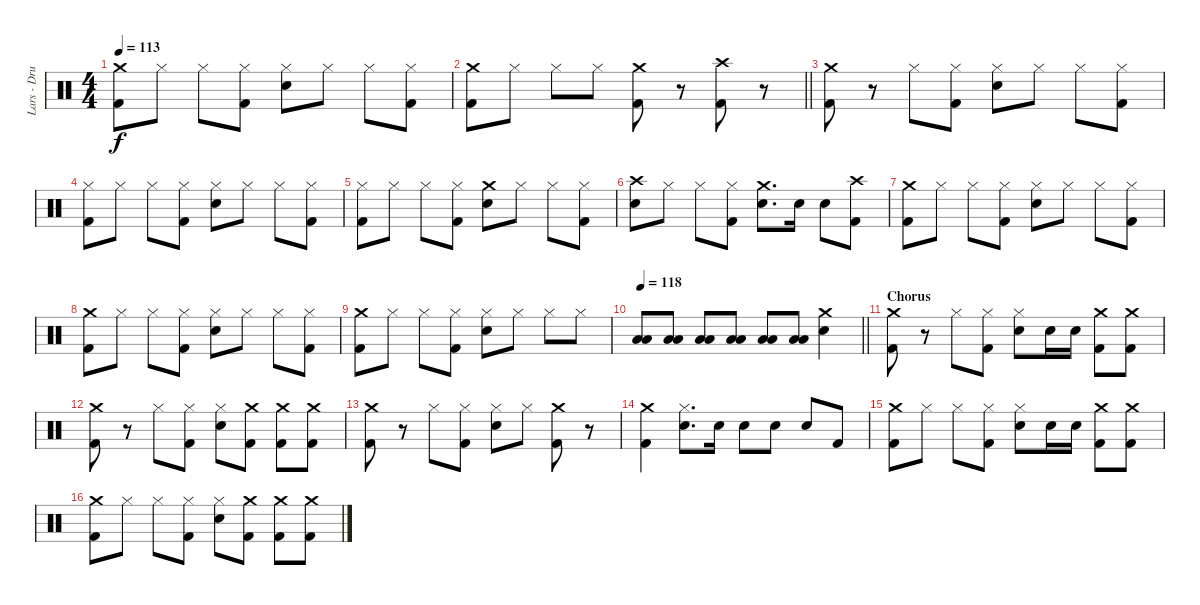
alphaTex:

\track ("Lars - Drums" "Lars - Dru") {instrument percussion}
\staff {score}
\articulation defaults
\ts (4 4)
\tempo 113
\clef neutral
\ks c
("Crash medium (hit)" "Kick (hit) 2").8{dy f} "Hi-Hat (closed)".8 "Hi-Hat (closed)".8 ("Hi-Hat (closed)" "Kick (hit) 2").8 ("Hi-Hat (closed)" "Snare (hit) 2").8 "Hi-Hat (closed)".8 "Hi-Hat (closed)".8 ("Hi-Hat (closed)" "Kick (hit) 2").8 |
\barLineRight lightlight
("Crash medium (hit)" "Kick (hit) 2").8 "Hi-Hat (closed)".8 "Hi-Hat (closed)".8 "Hi-Hat (closed)".8 ("Crash medium (hit)" "Kick (hit) 2").8 r.8 ("Crash high (hit)" "Kick (hit) 2").8 r.8 |
("Crash medium (hit)" "Kick (hit) 2").8 r.8 "Hi-Hat (closed)".8 ("Hi-Hat (closed)" "Kick (hit) 2").8 ("Hi-Hat (closed)" "Snare (hit) 2").8 "Hi-Hat (closed)".8 "Hi-Hat (closed)".8 ("Hi-Hat (closed)" "Kick (hit) 2").8 |
("Hi-Hat (closed)" "Kick (hit) 2").8 "Hi-Hat (closed)".8 "Hi-Hat (closed)".8 ("Hi-Hat (closed)" "Kick (hit) 2").8 ("Hi-Hat (closed)" "Snare (hit) 2").8 "Hi-Hat (closed)".8 "Hi-Hat (closed)".8 ("Hi-Hat (closed)" "Kick (hit) 2").8 |
("Hi-Hat (closed)" "Kick (hit) 2").8 "Hi-Hat (closed)".8 "Hi-Hat (closed)".8 ("Hi-Hat (closed)" "Kick (hit) 2").8 ("Crash medium (hit)" "Snare (hit) 2").8 "Hi-Hat (closed)".8 "Hi-Hat (closed)".8 ("Hi-Hat (closed)" "Kick (hit) 2").8 |
("Crash high (hit)" "Snare (hit) 2").8 "Hi-Hat (closed)".8 "Hi-Hat (closed)".8 ("Hi-Hat (closed)" "Kick (hit) 2").8 ("Crash medium (hit)" "Snare (hit) 2").8{d} "Snare (hit) 2".16 "Snare (hit) 2".8 ("Crash high (hit)" "Kick (hit) 2").8 |
("Crash medium (hit)" "Kick (hit) 2").8 "Hi-Hat (closed)".8 "Hi-Hat (closed)".8 ("Hi-Hat (closed)" "Kick (hit) 2").8 ("Hi-Hat (closed)" "Snare (hit) 2").8 "Hi-Hat (closed)".8 "Hi-Hat (closed)".8 ("Hi-Hat (closed)" "Kick (hit) 2").8 |
("Crash medium (hit)" "Kick (hit) 2").8 "Hi-Hat (closed)".8 "Hi-Hat (closed)".8 ("Hi-Hat (closed)" "Kick (hit) 2").8 ("Hi-Hat (closed)" "Snare (hit) 2").8 "Hi-Hat (closed)".8 "Hi-Hat (closed)".8 ("Hi-Hat (closed)" "Kick (hit) 2").8 |
("Crash medium (hit)" "Kick (hit) 2").8 "Hi-Hat (closed)".8 "Hi-Hat (closed)".8 ("Hi-Hat (closed)" "Kick (hit) 2").8 ("Hi-Hat (closed)" "Snare (hit) 2").8 "Hi-Hat (closed)".8 "Hi-Hat (closed)".8 "Hi-Hat (closed)".8 |
\tempo 118
\barLineRight lightlight
("Low Tom (hit)" "Low Floor Tom (hit)").8{volume 14} ("Low Tom (hit)" "Low Floor Tom (hit)").8 ("Low Tom (hit)" "Low Floor Tom (hit)").8 ("Low Tom (hit)" "Low Floor Tom (hit)").8 ("Low Tom (hit)" "Low Floor Tom (hit)").8 ("Low Tom (hit)" "Low Floor Tom (hit)").8 ("Crash medium (hit)" "Snare (hit) 2").4 |
\section ("" "Chorus")
("Crash medium (hit)" "Kick (hit) 2").8 r.8 "Hi-Hat (closed)".8 ("Hi-Hat (closed)" "Kick (hit) 2").8 ("Hi-Hat (closed)" "Snare (hit) 2").8 "Snare (hit) 2".16 "Snare (hit) 2".16 ("Crash medium (hit)" "Kick (hit) 2").8 ("Crash medium (hit)" "Kick (hit) 2").8 |
("Crash medium (hit)" "Kick (hit) 2").8 r.8 "Hi-Hat (closed)".8 ("Hi-Hat (closed)" "Kick (hit) 2").8 ("Hi-Hat (closed)" "Snare (hit) 2").8 ("Crash medium (hit)" "Kick (hit) 2").8 ("Crash medium (hit)" "Kick (hit) 2").8 ("Crash medium (hit)" "Kick (hit) 2").8 |
("Crash medium (hit)" "Kick (hit) 2").8 r.8 "Hi-Hat (closed)".8 ("Hi-Hat (closed)" "Kick (hit) 2").8 ("Hi-Hat (closed)" "Snare (hit) 2").8 "Hi-Hat (closed)".8 ("Crash medium (hit)" "Kick (hit) 2").8 r.8 |
("Crash medium (hit)" "Kick (hit) 2").4 ("Hi-Hat (closed)" "Snare (hit) 2").8{d} "Snare (hit) 2".16 "Snare (hit) 2".8 "Snare (hit) 2".8 "Snare (hit) 2".8 "Kick (hit) 2".8 |
("Crash medium (hit)" "Kick (hit) 2").8 "Hi-Hat (closed)".8 "Hi-Hat (closed)".8 ("Hi-Hat (closed)" "Kick (hit) 2").8 ("Hi-Hat (closed)" "Snare (hit) 2").8 "Snare (hit) 2".16 "Snare (hit) 2".16 ("Crash medium (hit)" "Kick (hit) 2").8 ("Crash medium (hit)" "Kick (hit) 2").8 |
("Crash medium (hit)" "Kick (hit) 2").8 "Hi-Hat (closed)".8 "Hi-Hat (closed)".8 ("Hi-Hat (closed)" "Kick (hit) 2").8 ("Hi-Hat (closed)" "Snare (hit) 2").8 ("Crash medium (hit)" "Kick (hit) 2").8 ("Crash medium (hit)" "Kick (hit) 2").8 ("Crash medium (hit)" "Kick (hit) 2").8
